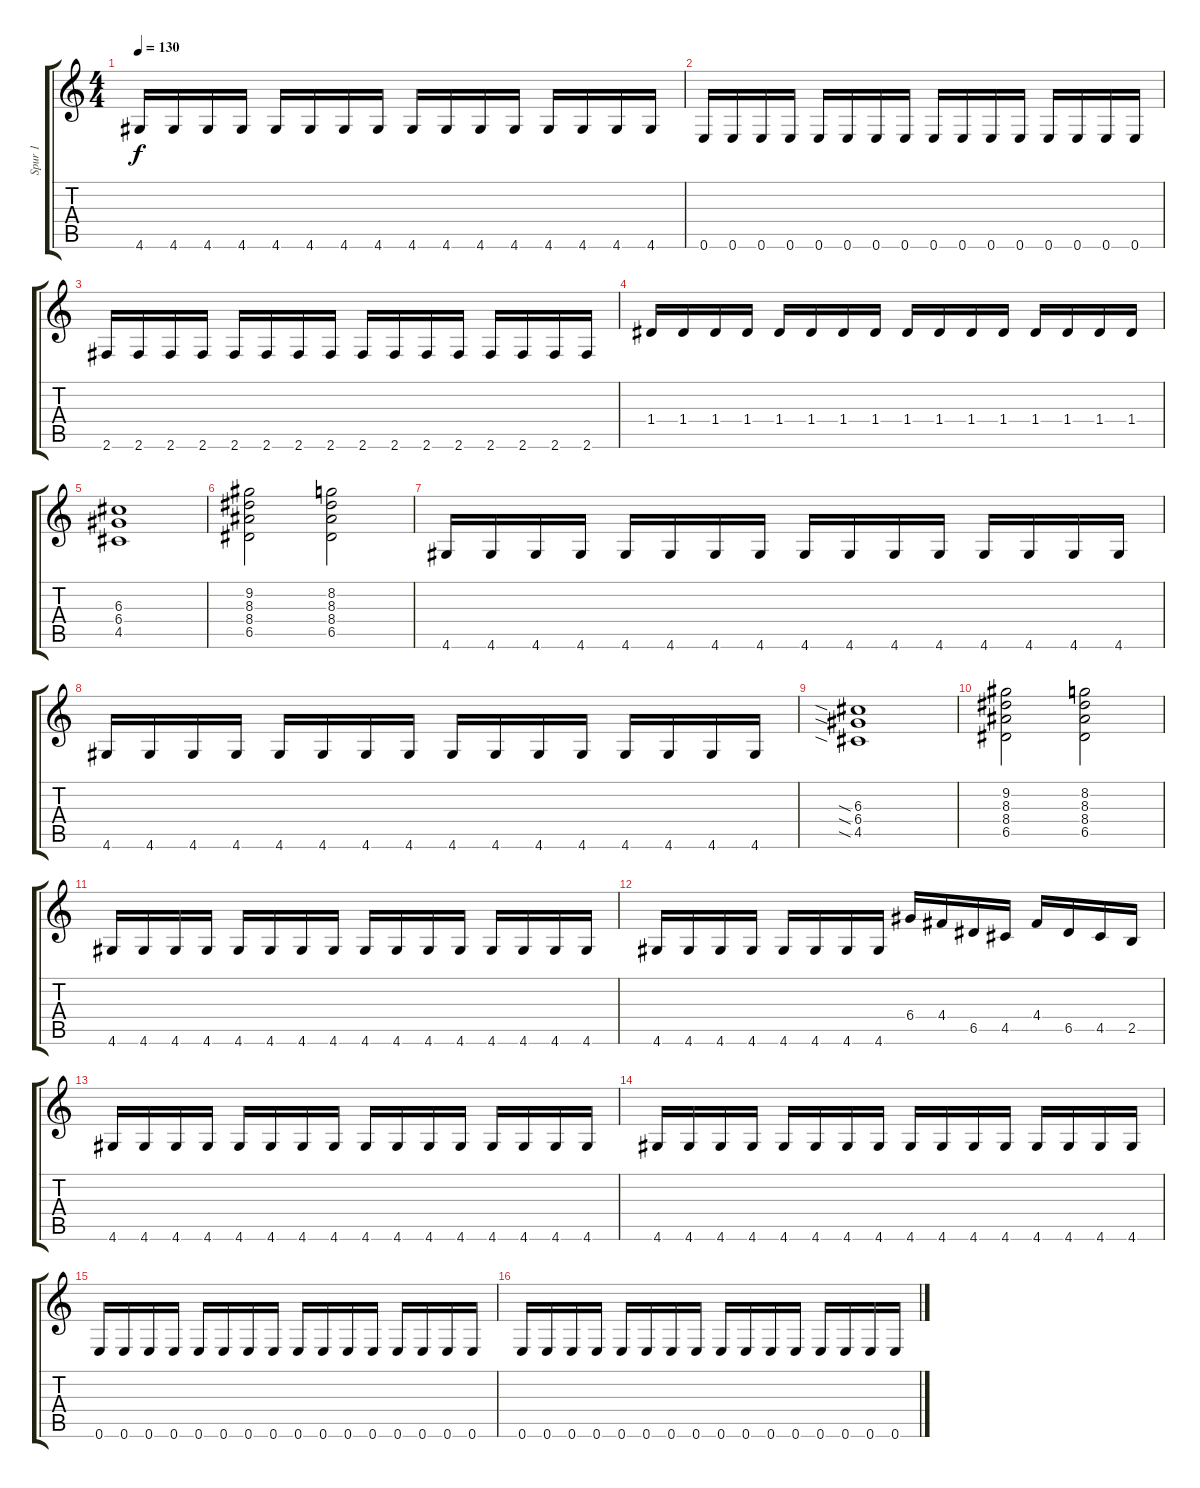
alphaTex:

\track ("Spur 1" "Spur 1") {instrument distortionguitar}
\staff {score tabs}
\tuning (E4 B3 G3 D3 A2 E2) {hide}
\ts (4 4)
\tempo 130
\clef g2
\ks c
4.6.16{dy f} 4.6.16 4.6.16 4.6.16 4.6.16 4.6.16 4.6.16 4.6.16 4.6.16 4.6.16 4.6.16 4.6.16 4.6.16 4.6.16 4.6.16 4.6.16 |
0.6.16 0.6.16 0.6.16 0.6.16 0.6.16 0.6.16 0.6.16 0.6.16 0.6.16 0.6.16 0.6.16 0.6.16 0.6.16 0.6.16 0.6.16 0.6.16 |
2.6.16 2.6.16 2.6.16 2.6.16 2.6.16 2.6.16 2.6.16 2.6.16 2.6.16 2.6.16 2.6.16 2.6.16 2.6.16 2.6.16 2.6.16 2.6.16 |
1.4.16 1.4.16 1.4.16 1.4.16 1.4.16 1.4.16 1.4.16 1.4.16 1.4.16 1.4.16 1.4.16 1.4.16 1.4.16 1.4.16 1.4.16 1.4.16 |
(6.3 6.4 4.5).1 |
(9.2 8.3 8.4 6.5).2 (8.2 8.3 8.4 6.5).2 |
4.6.16 4.6.16 4.6.16 4.6.16 4.6.16 4.6.16 4.6.16 4.6.16 4.6.16 4.6.16 4.6.16 4.6.16 4.6.16 4.6.16 4.6.16 4.6.16 |
4.6.16 4.6.16 4.6.16 4.6.16 4.6.16 4.6.16 4.6.16 4.6.16 4.6.16 4.6.16 4.6.16 4.6.16 4.6.16 4.6.16 4.6.16 4.6.16 |
(6.3{sia} 6.4{sia} 4.5{sia}).1 |
(9.2 8.3 8.4 6.5).2 (8.2 8.3 8.4 6.5).2 |
4.6.16 4.6.16 4.6.16 4.6.16 4.6.16 4.6.16 4.6.16 4.6.16 4.6.16 4.6.16 4.6.16 4.6.16 4.6.16 4.6.16 4.6.16 4.6.16 |
4.6.16 4.6.16 4.6.16 4.6.16 4.6.16 4.6.16 4.6.16 4.6.16 6.4.16 4.4.16 6.5.16 4.5.16 4.4.16 6.5.16 4.5.16 2.5.16 |
4.6.16 4.6.16 4.6.16 4.6.16 4.6.16 4.6.16 4.6.16 4.6.16 4.6.16 4.6.16 4.6.16 4.6.16 4.6.16 4.6.16 4.6.16 4.6.16 |
4.6.16 4.6.16 4.6.16 4.6.16 4.6.16 4.6.16 4.6.16 4.6.16 4.6.16 4.6.16 4.6.16 4.6.16 4.6.16 4.6.16 4.6.16 4.6.16 |
0.6.16 0.6.16 0.6.16 0.6.16 0.6.16 0.6.16 0.6.16 0.6.16 0.6.16 0.6.16 0.6.16 0.6.16 0.6.16 0.6.16 0.6.16 0.6.16 |
0.6.16 0.6.16 0.6.16 0.6.16 0.6.16 0.6.16 0.6.16 0.6.16 0.6.16 0.6.16 0.6.16 0.6.16 0.6.16 0.6.16 0.6.16 0.6.16
